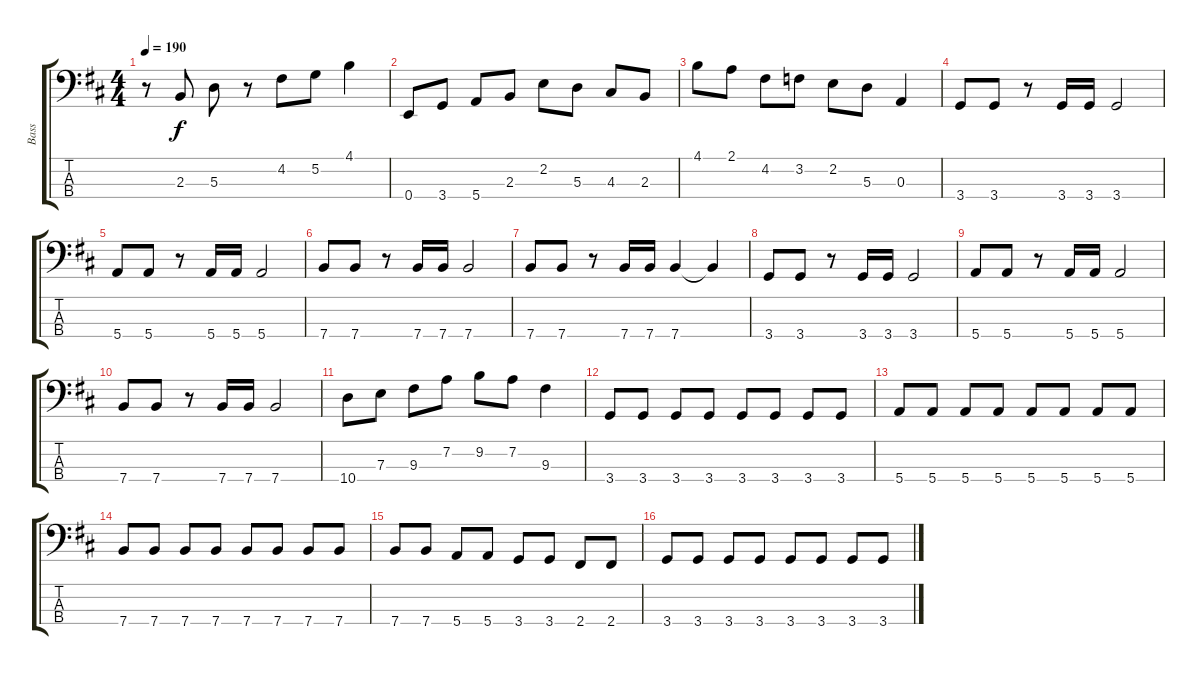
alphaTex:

\track ("Bass" "Bass") {instrument electricbassfinger}
\staff {score tabs}
\tuning (G2 D2 A1 E1) {hide}
\ts (4 4)
\tempo 190
\clef f4
\ks d
r.8{dy f} 2.3.8 5.3.8 r.8 4.2.8 5.2.8 4.1.4 |
0.4.8{txt "" instrument electricbassfinger} 3.4.8 5.4.8 2.3.8 2.2.8 5.3.8 4.3.8 2.3.8 |
4.1.8 2.1.8 4.2.8 3.2.8 2.2.8 5.3.8 0.3.4 |
3.4.8 3.4.8 r.8 3.4.16 3.4.16 3.4.2 |
5.4.8 5.4.8 r.8 5.4.16 5.4.16 5.4.2 |
7.4.8 7.4.8 r.8 7.4.16 7.4.16 7.4.2 |
7.4.8 7.4.8 r.8 7.4.16 7.4.16 7.4.4 7.4{t}.4 |
3.4.8 3.4.8 r.8 3.4.16 3.4.16 3.4.2 |
5.4.8 5.4.8 r.8 5.4.16 5.4.16 5.4.2 |
7.4.8 7.4.8 r.8 7.4.16 7.4.16 7.4.2 |
10.4.8 7.3.8 9.3.8 7.2.8 9.2.8 7.2.8 9.3.4 |
3.4.8 3.4.8 3.4.8 3.4.8 3.4.8 3.4.8 3.4.8 3.4.8 |
5.4.8 5.4.8 5.4.8 5.4.8 5.4.8 5.4.8 5.4.8 5.4.8 |
7.4.8 7.4.8 7.4.8 7.4.8 7.4.8 7.4.8 7.4.8 7.4.8 |
7.4.8 7.4.8 5.4.8 5.4.8 3.4.8 3.4.8 2.4.8 2.4.8 |
3.4.8 3.4.8 3.4.8 3.4.8 3.4.8 3.4.8 3.4.8 3.4.8
